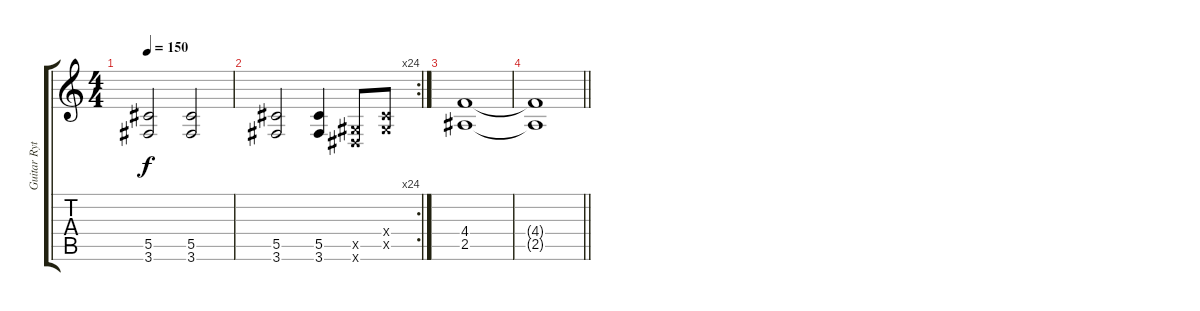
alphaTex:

\track ("Guitar Rythm" "Guitar Ryt") {instrument distortionguitar}
\staff {score tabs}
\tuning (Eb4 Bb3 Gb3 Db3 Ab2 Eb2) {hide}
\ts (4 4)
\tempo 150
\clef g2
\ks c
(5.5{t} 3.6{t}).2{dy f} (5.5 3.6).2 |
\rc 24
(5.5 3.6).2 (5.5 3.6).4 (0.5{x} 0.6{x}).8 (0.4{x} 0.5{x}).8 |
(4.4 2.5).1{volume 0} |
\barLineRight lightlight
(4.4{t} 2.5{t}).1
